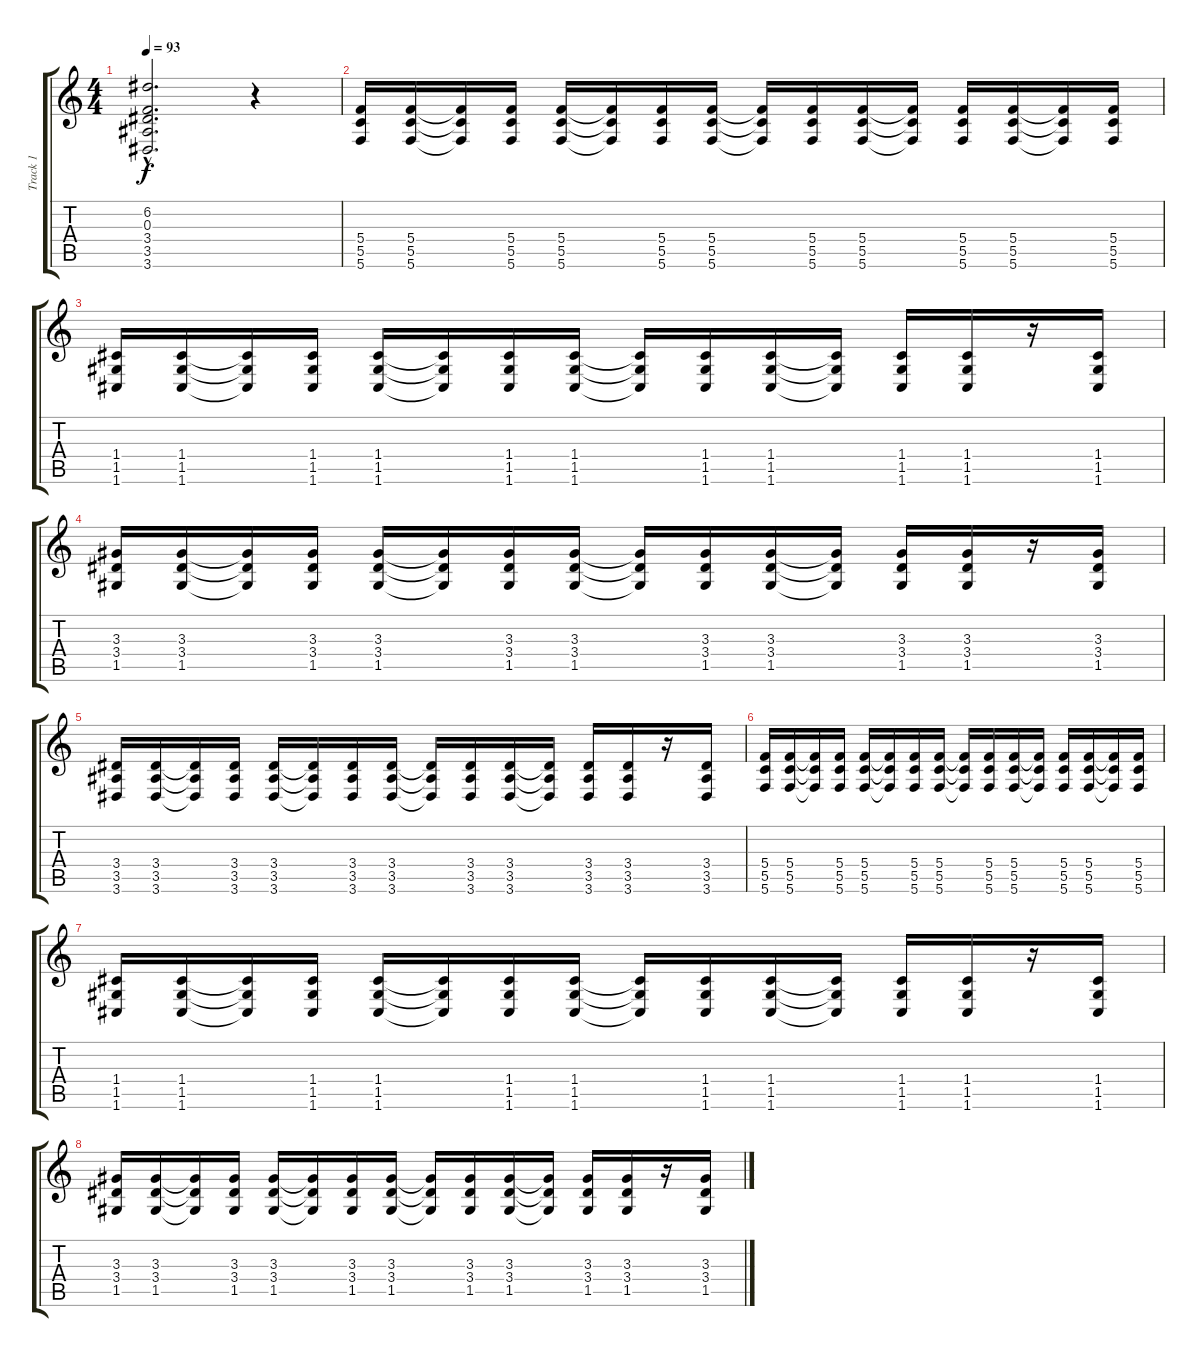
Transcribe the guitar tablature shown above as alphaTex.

\track ("Track 1" "Track 1") {instrument overdrivenguitar}
\staff {score tabs}
\tuning (D4 A3 F3 C3 G2 C2) {hide}
\ts (4 4)
\tempo 93
\clef g2
\ks c
(6.2{hac t} 0.3{hac t} 3.4{hac t} 3.5{hac t} 3.6{hac t}).2{d dy f} r.4 |
(5.4 5.5 5.6).16 (5.4 5.5 5.6).16 (5.4{t} 5.5{t} 5.6{t}).16 (5.4 5.5 5.6).16 (5.4 5.5 5.6).16 (5.4{t} 5.5{t} 5.6{t}).16 (5.4 5.5 5.6).16 (5.4 5.5 5.6).16 (5.4{t} 5.5{t} 5.6{t}).16 (5.4 5.5 5.6).16 (5.4 5.5 5.6).16 (5.4{t} 5.5{t} 5.6{t}).16 (5.4 5.5 5.6).16 (5.4 5.5 5.6).16 (5.4{t} 5.5{t} 5.6{t}).16 (5.4 5.5 5.6).16 |
(1.4 1.5 1.6).16 (1.4 1.5 1.6).16 (1.4{t} 1.5{t} 1.6{t}).16 (1.4 1.5 1.6).16 (1.4 1.5 1.6).16 (1.4{t} 1.5{t} 1.6{t}).16 (1.4 1.5 1.6).16 (1.4 1.5 1.6).16 (1.4{t} 1.5{t} 1.6{t}).16 (1.4 1.5 1.6).16 (1.4 1.5 1.6).16 (1.4{t} 1.5{t} 1.6{t}).16 (1.4 1.5 1.6).16 (1.4 1.5 1.6).16 r.16 (1.4 1.5 1.6).16 |
(3.3 3.4 1.5).16 (3.3 3.4 1.5).16 (3.3{t} 3.4{t} 1.5{t}).16 (3.3 3.4 1.5).16 (3.3 3.4 1.5).16 (3.3{t} 3.4{t} 1.5{t}).16 (3.3 3.4 1.5).16 (3.3 3.4 1.5).16 (3.3{t} 3.4{t} 1.5{t}).16 (3.3 3.4 1.5).16 (3.3 3.4 1.5).16 (3.3{t} 3.4{t} 1.5{t}).16 (3.3 3.4 1.5).16 (3.3 3.4 1.5).16 r.16 (3.3 3.4 1.5).16 |
(3.4 3.5 3.6).16 (3.4 3.5 3.6).16 (3.4{t} 3.5{t} 3.6{t}).16 (3.4 3.5 3.6).16 (3.4 3.5 3.6).16 (3.4{t} 3.5{t} 3.6{t}).16 (3.4 3.5 3.6).16 (3.4 3.5 3.6).16 (3.4{t} 3.5{t} 3.6{t}).16 (3.4 3.5 3.6).16 (3.4 3.5 3.6).16 (3.4{t} 3.5{t} 3.6{t}).16 (3.4 3.5 3.6).16 (3.4 3.5 3.6).16 r.16 (3.4 3.5 3.6).16 |
(5.4 5.5 5.6).16 (5.4 5.5 5.6).16 (5.4{t} 5.5{t} 5.6{t}).16 (5.4 5.5 5.6).16 (5.4 5.5 5.6).16 (5.4{t} 5.5{t} 5.6{t}).16 (5.4 5.5 5.6).16 (5.4 5.5 5.6).16 (5.4{t} 5.5{t} 5.6{t}).16 (5.4 5.5 5.6).16 (5.4 5.5 5.6).16 (5.4{t} 5.5{t} 5.6{t}).16 (5.4 5.5 5.6).16 (5.4 5.5 5.6).16 (5.4{t} 5.5{t} 5.6{t}).16 (5.4 5.5 5.6).16 |
(1.4 1.5 1.6).16 (1.4 1.5 1.6).16 (1.4{t} 1.5{t} 1.6{t}).16 (1.4 1.5 1.6).16 (1.4 1.5 1.6).16 (1.4{t} 1.5{t} 1.6{t}).16 (1.4 1.5 1.6).16 (1.4 1.5 1.6).16 (1.4{t} 1.5{t} 1.6{t}).16 (1.4 1.5 1.6).16 (1.4 1.5 1.6).16 (1.4{t} 1.5{t} 1.6{t}).16 (1.4 1.5 1.6).16 (1.4 1.5 1.6).16 r.16 (1.4 1.5 1.6).16 |
(3.3 3.4 1.5).16 (3.3 3.4 1.5).16 (3.3{t} 3.4{t} 1.5{t}).16 (3.3 3.4 1.5).16 (3.3 3.4 1.5).16 (3.3{t} 3.4{t} 1.5{t}).16 (3.3 3.4 1.5).16 (3.3 3.4 1.5).16 (3.3{t} 3.4{t} 1.5{t}).16 (3.3 3.4 1.5).16 (3.3 3.4 1.5).16 (3.3{t} 3.4{t} 1.5{t}).16 (3.3 3.4 1.5).16 (3.3 3.4 1.5).16 r.16 (3.3 3.4 1.5).16
